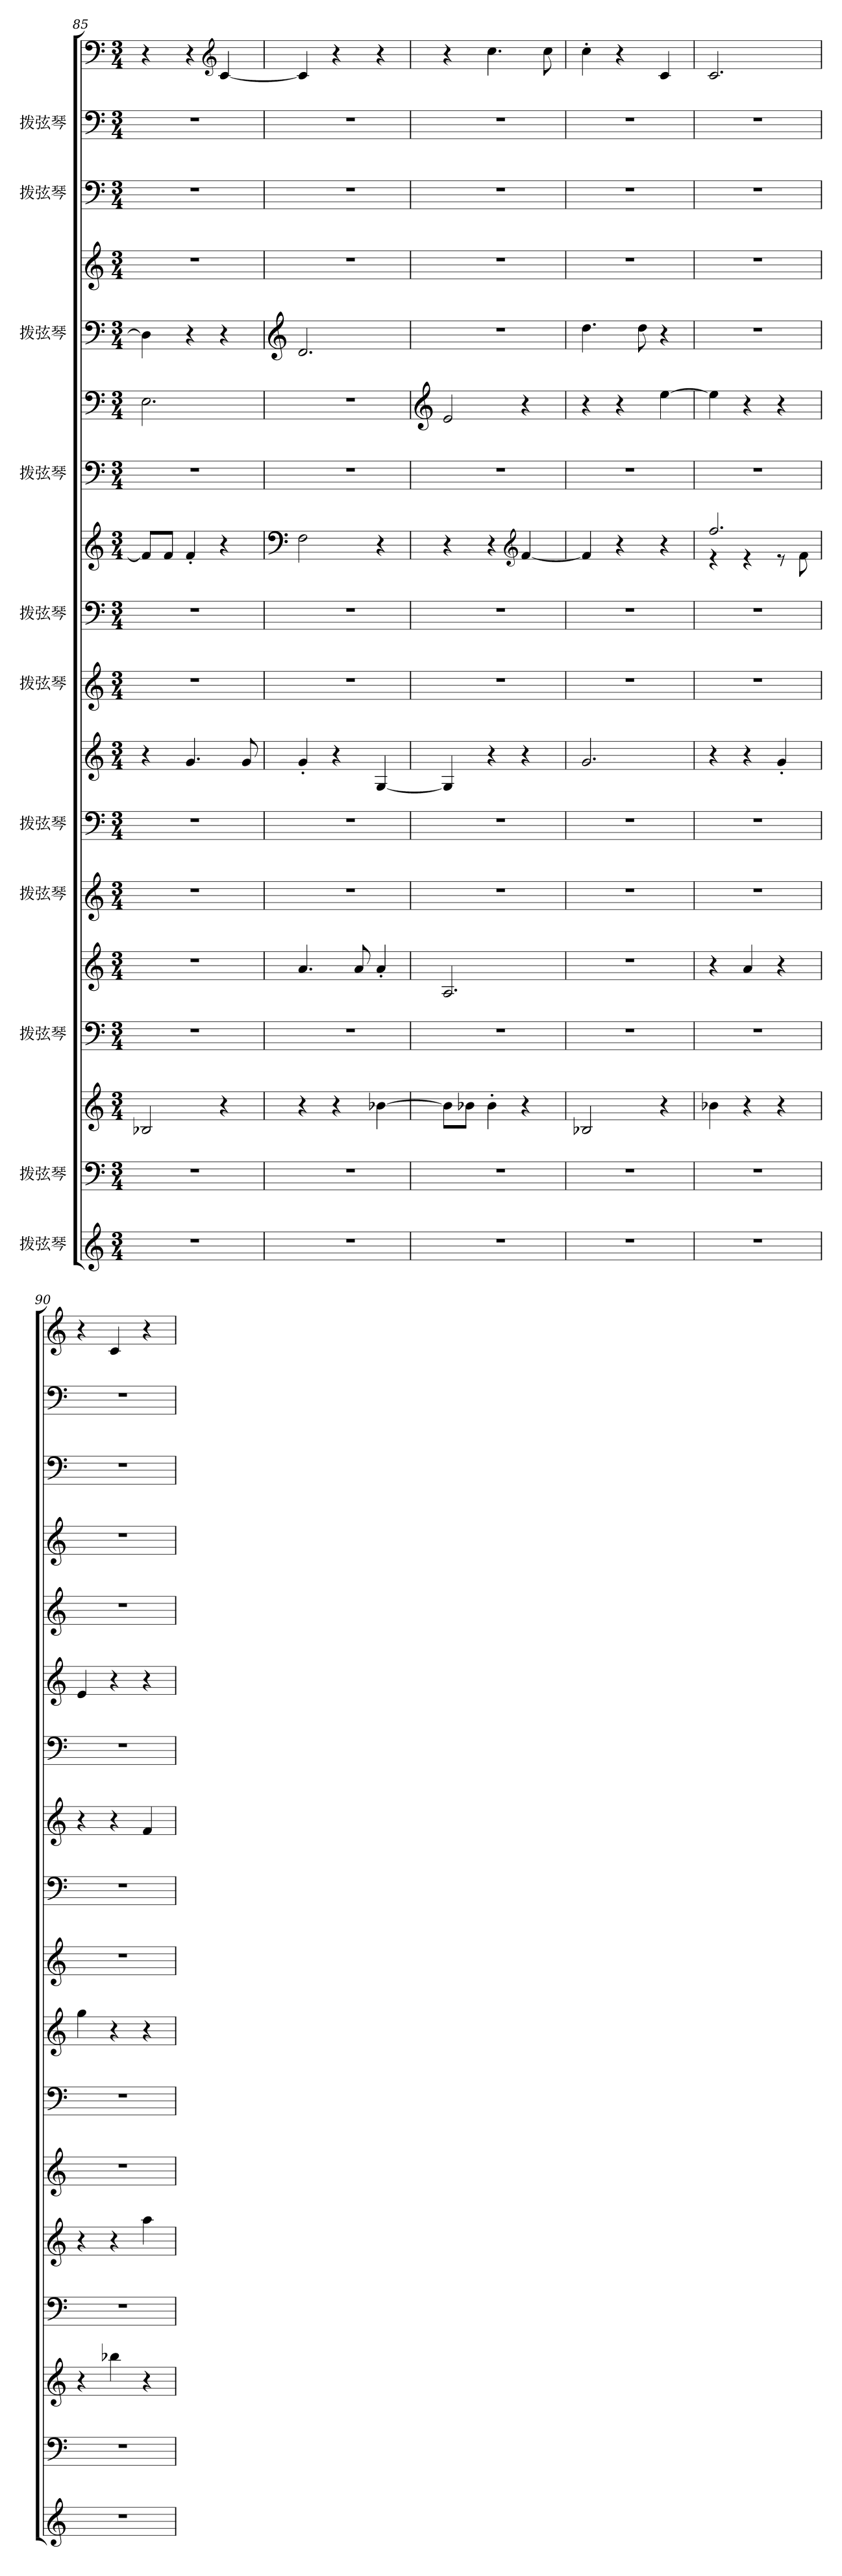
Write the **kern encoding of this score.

**kern	**kern	**kern	**kern	**kern	**kern	**kern	**kern	**kern	**kern	**kern	**kern	**kern	**kern	**kern	**kern	**kern	**kern
*part11	*part10	*part10	*part9	*part9	*part8	*part7	*part7	*part6	*part5	*part5	*part4	*part4	*part3	*part3	*part2	*part1	*part1
*staff18	*staff17	*staff16	*staff15	*staff14	*staff13	*staff12	*staff11	*staff10	*staff9	*staff8	*staff7	*staff6	*staff5	*staff4	*staff3	*staff2	*staff1
*I"拨弦琴	*I"拨弦琴	*	*I"拨弦琴	*	*I"拨弦琴	*I"拨弦琴	*	*I"拨弦琴	*I"拨弦琴	*	*I"拨弦琴	*	*I"拨弦琴	*	*I"拨弦琴	*I"拨弦琴	*
!!LO:PB:g=z
*clefG2	*clefF4	*clefG2	*clefF4	*clefG2	*clefG2	*clefF4	*clefG2	*clefG2	*clefF4	*clefG2	*clefF4	*clefF4	*clefF4	*clefG2	*clefF4	*clefF4	*clefF4
*k[]	*k[]	*k[]	*k[]	*k[]	*k[]	*k[]	*k[]	*k[]	*k[]	*k[]	*k[]	*k[]	*k[]	*k[]	*k[]	*k[]	*k[]
*M3/4	*M3/4	*M3/4	*M3/4	*M3/4	*M3/4	*M3/4	*M3/4	*M3/4	*M3/4	*M3/4	*M3/4	*M3/4	*M3/4	*M3/4	*M3/4	*M3/4	*M3/4
=85	=85	=85	=85	=85	=85	=85	=85	=85	=85	=85	=85	=85	=85	=85	=85	=85	=85
2.r	2.r	2B-X/	2.r	2.r	2.r	2.r	4r	2.r	2.r	8f/L]	2.r	2.E\	4D\]	2.r	2.r	2.r	4r
.	.	.	.	.	.	.	.	.	.	8f/J	.	.	.	.	.	.	.
.	.	.	.	.	.	.	4.g/	.	.	4f'/	.	.	4r	.	.	.	4r
*	*	*	*	*	*	*	*	*	*	*	*	*	*	*	*	*	*clefG2
.	.	4r	.	.	.	.	.	.	.	4r	.	.	4r	.	.	.	[4c/
.	.	.	.	.	.	.	8g/	.	.	.	.	.	.	.	.	.	.
=86	=86	=86	=86	=86	=86	=86	=86	=86	=86	=86	=86	=86	=86	=86	=86	=86	=86
*	*	*	*	*	*	*	*	*	*	*clefF4	*	*	*clefG2	*	*	*	*
2.r	2.r	4r	2.r	4.a/	2.r	2.r	4g'/	2.r	2.r	2F\	2.r	2.r	2.d/	2.r	2.r	2.r	4c/]
.	.	4r	.	.	.	.	4r	.	.	.	.	.	.	.	.	.	4r
.	.	.	.	8a/	.	.	.	.	.	.	.	.	.	.	.	.	.
.	.	[4b-X\	.	4a'/	.	.	[4G/	.	.	4r	.	.	.	.	.	.	4r
=87	=87	=87	=87	=87	=87	=87	=87	=87	=87	=87	=87	=87	=87	=87	=87	=87	=87
*	*	*	*	*	*	*	*	*	*	*	*	*clefG2	*	*	*	*	*
2.r	2.r	8b-\L]	2.r	2.A/	2.r	2.r	4G/]	2.r	2.r	4r	2.r	2e/	2.r	2.r	2.r	2.r	4r
.	.	8b-X\J	.	.	.	.	.	.	.	.	.	.	.	.	.	.	.
.	.	4b-'\	.	.	.	.	4r	.	.	4r	.	.	.	.	.	.	4.cc\
*	*	*	*	*	*	*	*	*	*	*clefG2	*	*	*	*	*	*	*
.	.	4r	.	.	.	.	4r	.	.	[4f/	.	4r	.	.	.	.	.
.	.	.	.	.	.	.	.	.	.	.	.	.	.	.	.	.	8cc\
=88	=88	=88	=88	=88	=88	=88	=88	=88	=88	=88	=88	=88	=88	=88	=88	=88	=88
2.r	2.r	2B-X/	2.r	2.r	2.r	2.r	2.g/	2.r	2.r	4f/]	2.r	4r	4.dd\	2.r	2.r	2.r	4cc'\
.	.	.	.	.	.	.	.	.	.	4r	.	4r	.	.	.	.	4r
.	.	.	.	.	.	.	.	.	.	.	.	.	8dd\	.	.	.	.
.	.	4r	.	.	.	.	.	.	.	4r	.	[4ee\	4r	.	.	.	4c/
=89	=89	=89	=89	=89	=89	=89	=89	=89	=89	=89	=89	=89	=89	=89	=89	=89	=89
*	*	*	*	*	*	*	*	*	*	*^	*	*	*	*	*	*	*
2.r	2.r	4b-X\	2.r	4r	2.r	2.r	4r	2.r	2.r	2.ff/	4r	2.r	4ee\]	2.r	2.r	2.r	2.r	2.c/
.	.	4r	.	4a/	.	.	4r	.	.	.	4r	.	4r	.	.	.	.	.
.	.	4r	.	4r	.	.	4g'/	.	.	.	8r	.	4r	.	.	.	.	.
.	.	.	.	.	.	.	.	.	.	.	8f\	.	.	.	.	.	.	.
*	*	*	*	*	*	*	*	*	*	*v	*v	*	*	*	*	*	*	*
=90	=90	=90	=90	=90	=90	=90	=90	=90	=90	=90	=90	=90	=90	=90	=90	=90	=90
2.r	2.r	4r	2.r	4r	2.r	2.r	4gg\	2.r	2.r	4r	2.r	4e/	2.r	2.r	2.r	2.r	4r
.	.	4bb-X\	.	4r	.	.	4r	.	.	4r	.	4r	.	.	.	.	4c/
.	.	4r	.	4aa\	.	.	4r	.	.	4f/	.	4r	.	.	.	.	4r
=	=	=	=	=	=	=	=	=	=	=	=	=	=	=	=	=	=
*-	*-	*-	*-	*-	*-	*-	*-	*-	*-	*-	*-	*-	*-	*-	*-	*-	*-
